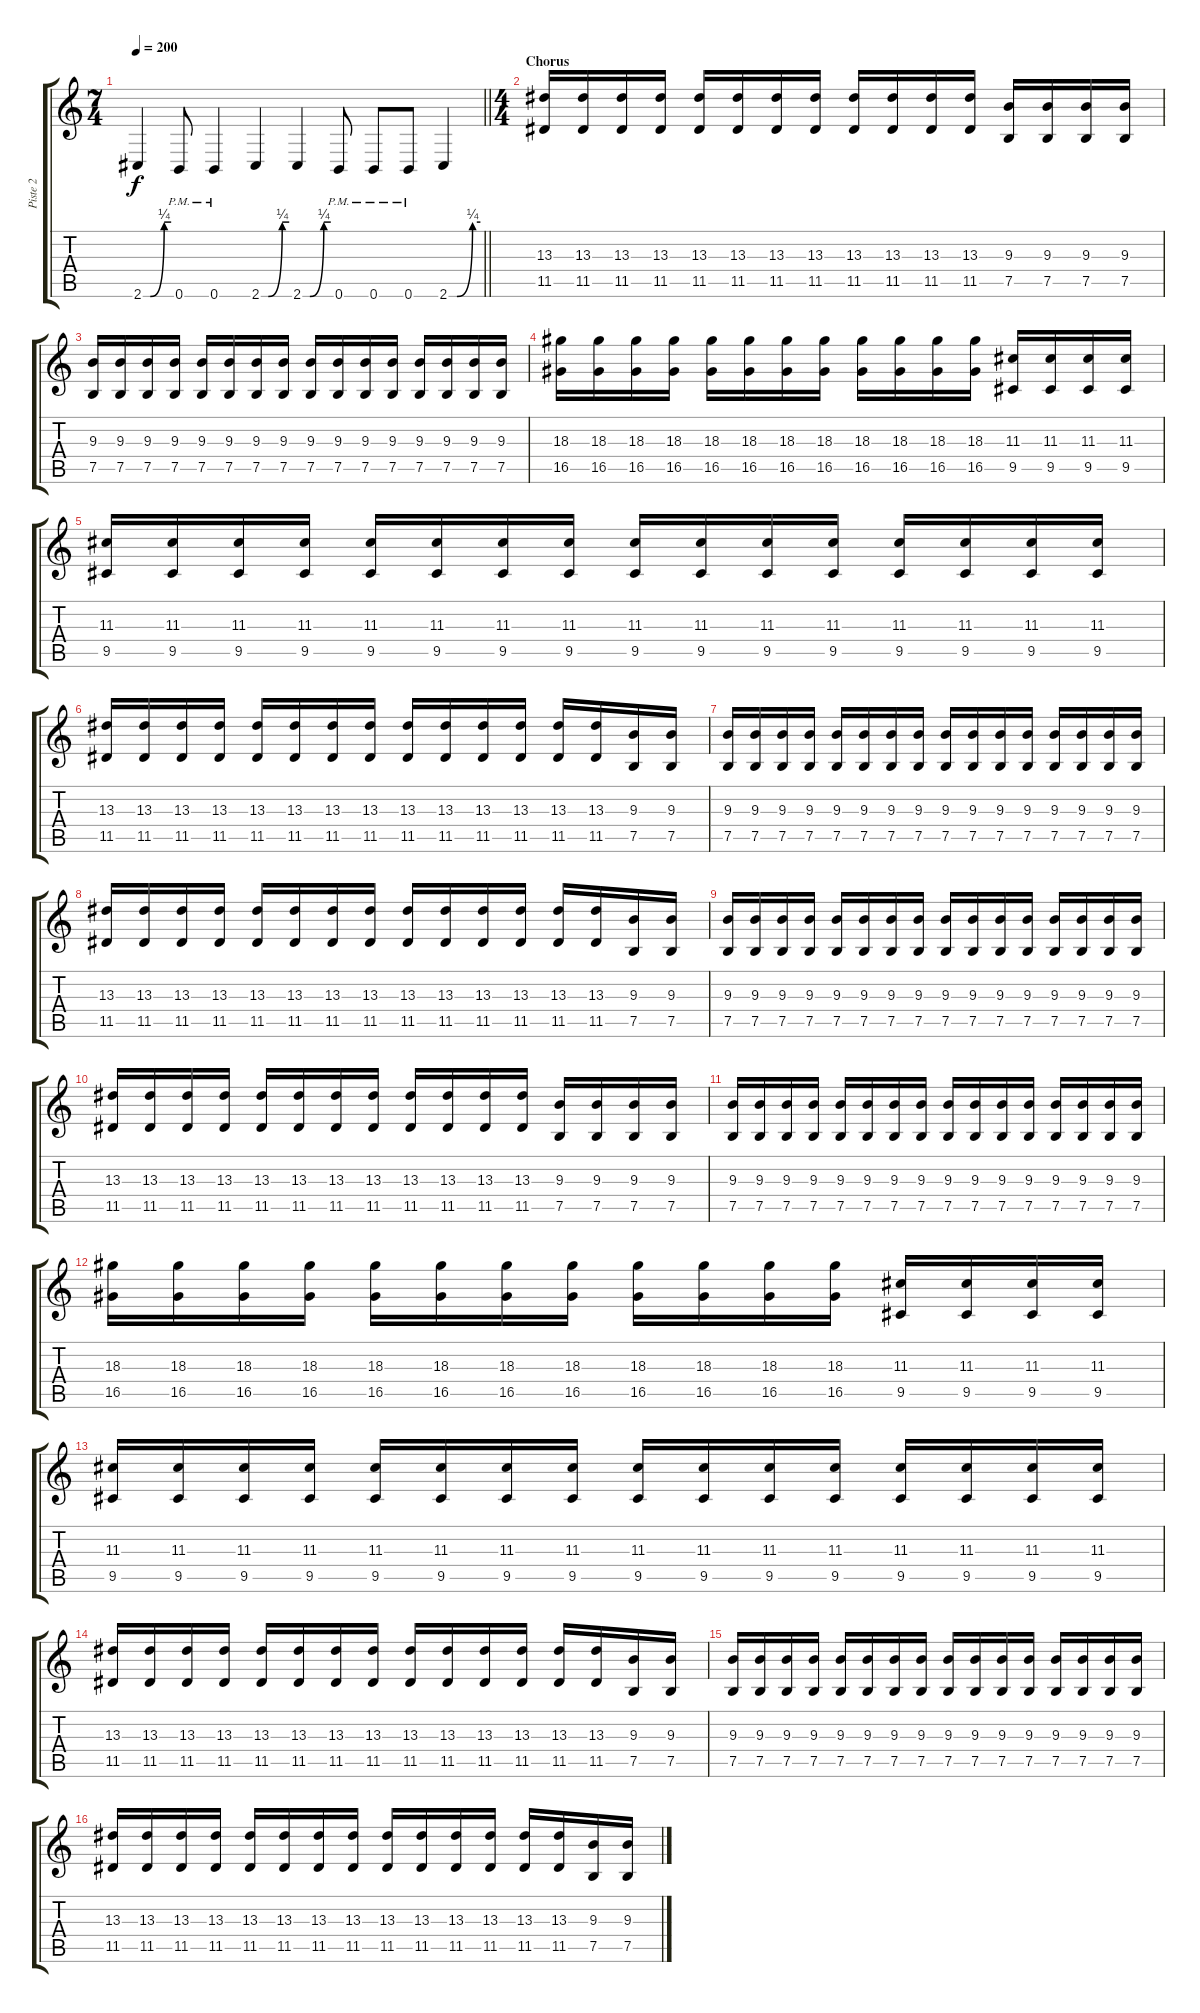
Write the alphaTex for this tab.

\track ("Piste 2" "Piste 2") {instrument distortionguitar}
\staff {score tabs}
\tuning (B3 Gb3 D3 A2 E2 B1) {hide}
\ts (7 4)
\tempo 200
\clef g2
\barLineRight lightlight
\ks c
2.6{be (custom 0 0 15 0 45 1 60 1)}.4{dy f} 0.6{pm}.8 0.6{pm}.4 2.6{be (custom 0 0 15 0 45 1 60 1)}.4 2.6{be (custom 0 0 15 0 45 1 60 1)}.4 0.6{pm}.8 0.6{pm}.8 0.6{pm}.8 2.6{be (custom 0 0 15 0 45 1 60 1)}.4 |
\ts (4 4)
\section ("" "Chorus")
(13.3 11.5).16{volume 10 balance 8} (13.3 11.5).16 (13.3 11.5).16 (13.3 11.5).16 (13.3 11.5).16 (13.3 11.5).16 (13.3 11.5).16 (13.3 11.5).16 (13.3 11.5).16 (13.3 11.5).16 (13.3 11.5).16 (13.3 11.5).16 (9.3 7.5).16 (9.3 7.5).16 (9.3 7.5).16 (9.3 7.5).16 |
(9.3 7.5).16 (9.3 7.5).16 (9.3 7.5).16 (9.3 7.5).16 (9.3 7.5).16 (9.3 7.5).16 (9.3 7.5).16 (9.3 7.5).16 (9.3 7.5).16 (9.3 7.5).16 (9.3 7.5).16 (9.3 7.5).16 (9.3 7.5).16 (9.3 7.5).16 (9.3 7.5).16 (9.3 7.5).16 |
(18.3 16.5).16 (18.3 16.5).16 (18.3 16.5).16 (18.3 16.5).16 (18.3 16.5).16 (18.3 16.5).16 (18.3 16.5).16 (18.3 16.5).16 (18.3 16.5).16 (18.3 16.5).16 (18.3 16.5).16 (18.3 16.5).16 (11.3 9.5).16 (11.3 9.5).16 (11.3 9.5).16 (11.3 9.5).16 |
(11.3 9.5).16 (11.3 9.5).16 (11.3 9.5).16 (11.3 9.5).16 (11.3 9.5).16 (11.3 9.5).16 (11.3 9.5).16 (11.3 9.5).16 (11.3 9.5).16 (11.3 9.5).16 (11.3 9.5).16 (11.3 9.5).16 (11.3 9.5).16 (11.3 9.5).16 (11.3 9.5).16 (11.3 9.5).16 |
(13.3 11.5).16 (13.3 11.5).16 (13.3 11.5).16 (13.3 11.5).16 (13.3 11.5).16 (13.3 11.5).16 (13.3 11.5).16 (13.3 11.5).16 (13.3 11.5).16 (13.3 11.5).16 (13.3 11.5).16 (13.3 11.5).16 (13.3 11.5).16 (13.3 11.5).16 (9.3 7.5).16 (9.3 7.5).16 |
(9.3 7.5).16 (9.3 7.5).16 (9.3 7.5).16 (9.3 7.5).16 (9.3 7.5).16 (9.3 7.5).16 (9.3 7.5).16 (9.3 7.5).16 (9.3 7.5).16 (9.3 7.5).16 (9.3 7.5).16 (9.3 7.5).16 (9.3 7.5).16 (9.3 7.5).16 (9.3 7.5).16 (9.3 7.5).16 |
(13.3 11.5).16 (13.3 11.5).16 (13.3 11.5).16 (13.3 11.5).16 (13.3 11.5).16 (13.3 11.5).16 (13.3 11.5).16 (13.3 11.5).16 (13.3 11.5).16 (13.3 11.5).16 (13.3 11.5).16 (13.3 11.5).16 (13.3 11.5).16 (13.3 11.5).16 (9.3 7.5).16 (9.3 7.5).16 |
(9.3 7.5).16 (9.3 7.5).16 (9.3 7.5).16 (9.3 7.5).16 (9.3 7.5).16 (9.3 7.5).16 (9.3 7.5).16 (9.3 7.5).16 (9.3 7.5).16 (9.3 7.5).16 (9.3 7.5).16 (9.3 7.5).16 (9.3 7.5).16 (9.3 7.5).16 (9.3 7.5).16 (9.3 7.5).16 |
(13.3 11.5).16{volume 10 balance 8} (13.3 11.5).16 (13.3 11.5).16 (13.3 11.5).16 (13.3 11.5).16 (13.3 11.5).16 (13.3 11.5).16 (13.3 11.5).16 (13.3 11.5).16 (13.3 11.5).16 (13.3 11.5).16 (13.3 11.5).16 (9.3 7.5).16 (9.3 7.5).16 (9.3 7.5).16 (9.3 7.5).16 |
(9.3 7.5).16 (9.3 7.5).16 (9.3 7.5).16 (9.3 7.5).16 (9.3 7.5).16 (9.3 7.5).16 (9.3 7.5).16 (9.3 7.5).16 (9.3 7.5).16 (9.3 7.5).16 (9.3 7.5).16 (9.3 7.5).16 (9.3 7.5).16 (9.3 7.5).16 (9.3 7.5).16 (9.3 7.5).16 |
(18.3 16.5).16 (18.3 16.5).16 (18.3 16.5).16 (18.3 16.5).16 (18.3 16.5).16 (18.3 16.5).16 (18.3 16.5).16 (18.3 16.5).16 (18.3 16.5).16 (18.3 16.5).16 (18.3 16.5).16 (18.3 16.5).16 (11.3 9.5).16 (11.3 9.5).16 (11.3 9.5).16 (11.3 9.5).16 |
(11.3 9.5).16 (11.3 9.5).16 (11.3 9.5).16 (11.3 9.5).16 (11.3 9.5).16 (11.3 9.5).16 (11.3 9.5).16 (11.3 9.5).16 (11.3 9.5).16 (11.3 9.5).16 (11.3 9.5).16 (11.3 9.5).16 (11.3 9.5).16 (11.3 9.5).16 (11.3 9.5).16 (11.3 9.5).16 |
(13.3 11.5).16 (13.3 11.5).16 (13.3 11.5).16 (13.3 11.5).16 (13.3 11.5).16 (13.3 11.5).16 (13.3 11.5).16 (13.3 11.5).16 (13.3 11.5).16 (13.3 11.5).16 (13.3 11.5).16 (13.3 11.5).16 (13.3 11.5).16 (13.3 11.5).16 (9.3 7.5).16 (9.3 7.5).16 |
(9.3 7.5).16 (9.3 7.5).16 (9.3 7.5).16 (9.3 7.5).16 (9.3 7.5).16 (9.3 7.5).16 (9.3 7.5).16 (9.3 7.5).16 (9.3 7.5).16 (9.3 7.5).16 (9.3 7.5).16 (9.3 7.5).16 (9.3 7.5).16 (9.3 7.5).16 (9.3 7.5).16 (9.3 7.5).16 |
(13.3 11.5).16 (13.3 11.5).16 (13.3 11.5).16 (13.3 11.5).16 (13.3 11.5).16 (13.3 11.5).16 (13.3 11.5).16 (13.3 11.5).16 (13.3 11.5).16 (13.3 11.5).16 (13.3 11.5).16 (13.3 11.5).16 (13.3 11.5).16 (13.3 11.5).16 (9.3 7.5).16 (9.3 7.5).16
